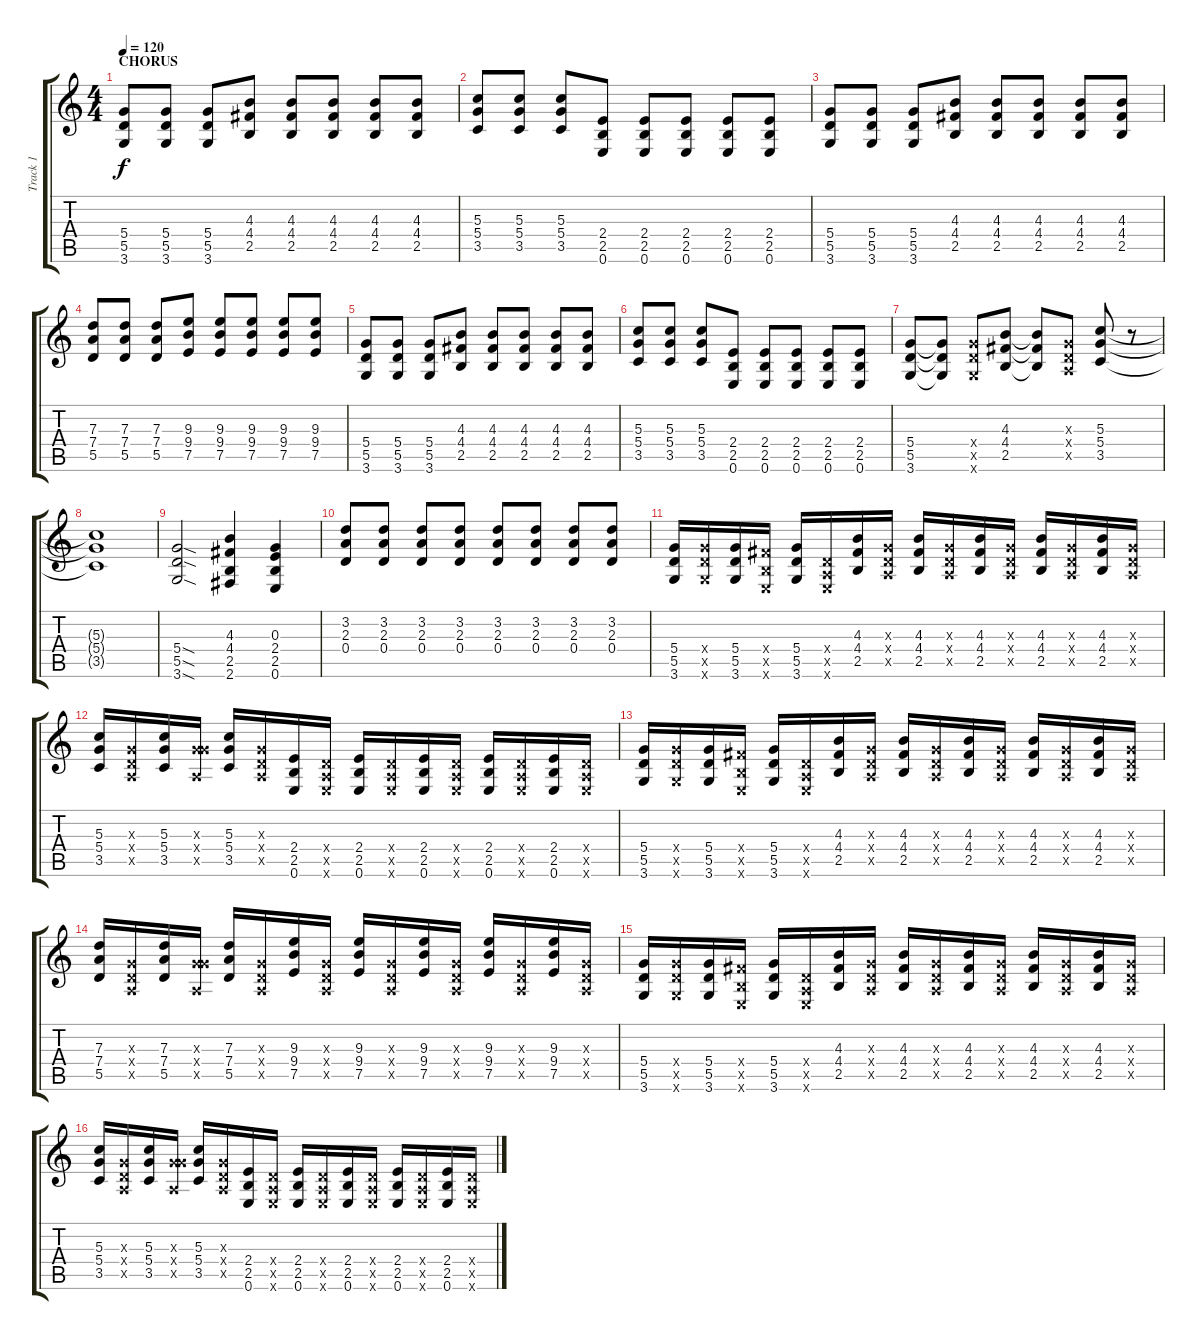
\track ("Track 1" "Track 1") {instrument distortionguitar}
\staff {score tabs}
\tuning (E4 B3 G3 D3 A2 E2) {hide}
\ts (4 4)
\section ("" "CHORUS")
\tempo 120
\clef g2
\ks c
(5.4 5.5 3.6).8{dy f} (5.4 5.5 3.6).8 (5.4 5.5 3.6).8 (4.3 4.4 2.5).8 (4.3 4.4 2.5).8 (4.3 4.4 2.5).8 (4.3 4.4 2.5).8 (4.3 4.4 2.5).8 |
(5.3 5.4 3.5).8 (5.3 5.4 3.5).8 (5.3 5.4 3.5).8 (2.4 2.5 0.6).8 (2.4 2.5 0.6).8 (2.4 2.5 0.6).8 (2.4 2.5 0.6).8 (2.4 2.5 0.6).8 |
(5.4 5.5 3.6).8 (5.4 5.5 3.6).8 (5.4 5.5 3.6).8 (4.3 4.4 2.5).8 (4.3 4.4 2.5).8 (4.3 4.4 2.5).8 (4.3 4.4 2.5).8 (4.3 4.4 2.5).8 |
(7.3 7.4 5.5).8 (7.3 7.4 5.5).8 (7.3 7.4 5.5).8 (9.3 9.4 7.5).8 (9.3 9.4 7.5).8 (9.3 9.4 7.5).8 (9.3 9.4 7.5).8 (9.3 9.4 7.5).8 |
(5.4 5.5 3.6).8 (5.4 5.5 3.6).8 (5.4 5.5 3.6).8 (4.3 4.4 2.5).8 (4.3 4.4 2.5).8 (4.3 4.4 2.5).8 (4.3 4.4 2.5).8 (4.3 4.4 2.5).8 |
(5.3 5.4 3.5).8 (5.3 5.4 3.5).8 (5.3 5.4 3.5).8 (2.4 2.5 0.6).8 (2.4 2.5 0.6).8 (2.4 2.5 0.6).8 (2.4 2.5 0.6).8 (2.4 2.5 0.6).8 |
(5.4 5.5 3.6).8 (5.4{t} 5.5{t} 3.6{t}).8 (5.4{x} 5.5{x} 3.6{x}).8 (4.3 4.4 2.5).8 (4.3{t} 4.4{t} 2.5{t}).8 (0.3{x} 0.4{x} 0.5{x}).8 (5.3 5.4 3.5).8 r.8 |
(5.3{t} 5.4{t} 3.5{t}).1 |
(5.4{sod} 5.5{sod} 3.6{sod}).2 (4.3 4.4 2.5 2.6).4 (0.3 2.4 2.5 0.6).4 |
(3.2 2.3 0.4).8 (3.2 2.3 0.4).8 (3.2 2.3 0.4).8 (3.2 2.3 0.4).8 (3.2 2.3 0.4).8 (3.2 2.3 0.4).8 (3.2 2.3 0.4).8 (3.2 2.3 0.4).8 |
(5.4 5.5 3.6).16 (5.4{x} 5.5{x} 3.6{x}).16 (5.4 5.5 3.6).16 (4.4{x} 2.5{x} 0.6{x}).16 (5.4 5.5 3.6).16 (0.4{x} 0.5{x} 0.6{x}).16 (4.3 4.4 2.5).16 (0.3{x} 0.4{x} 0.5{x}).16 (4.3 4.4 2.5).16 (0.3{x} 0.4{x} 0.5{x}).16 (4.3 4.4 2.5).16 (0.3{x} 0.4{x} 0.5{x}).16 (4.3 4.4 2.5).16 (0.3{x} 0.4{x} 0.5{x}).16 (4.3 4.4 2.5).16 (0.3{x} 0.4{x} 0.5{x}).16 |
(5.3 5.4 3.5).16 (0.3{x} 0.4{x} 0.5{x}).16 (5.3 5.4 3.5).16 (0.3{x} 5.4{x} 0.5{x}).16 (5.3 5.4 3.5).16 (0.3{x} 0.4{x} 0.5{x}).16 (2.4 2.5 0.6).16 (0.4{x} 0.5{x} 0.6{x}).16 (2.4 2.5 0.6).16 (0.4{x} 0.5{x} 0.6{x}).16 (2.4 2.5 0.6).16 (0.4{x} 0.5{x} 0.6{x}).16 (2.4 2.5 0.6).16 (0.4{x} 0.5{x} 0.6{x}).16 (2.4 2.5 0.6).16 (0.4{x} 0.5{x} 0.6{x}).16 |
(5.4 5.5 3.6).16 (5.4{x} 5.5{x} 3.6{x}).16 (5.4 5.5 3.6).16 (4.4{x} 2.5{x} 0.6{x}).16 (5.4 5.5 3.6).16 (0.4{x} 0.5{x} 0.6{x}).16 (4.3 4.4 2.5).16 (0.3{x} 0.4{x} 0.5{x}).16 (4.3 4.4 2.5).16 (0.3{x} 0.4{x} 0.5{x}).16 (4.3 4.4 2.5).16 (0.3{x} 0.4{x} 0.5{x}).16 (4.3 4.4 2.5).16 (0.3{x} 0.4{x} 0.5{x}).16 (4.3 4.4 2.5).16 (0.3{x} 0.4{x} 0.5{x}).16 |
(7.3 7.4 5.5).16 (0.3{x} 0.4{x} 0.5{x}).16 (7.3 7.4 5.5).16 (0.3{x} 5.4{x} 0.5{x}).16 (7.3 7.4 5.5).16 (0.3{x} 0.4{x} 0.5{x}).16 (9.3 9.4 7.5).16 (0.3{x} 0.4{x} 0.5{x}).16 (9.3 9.4 7.5).16 (0.3{x} 0.4{x} 0.5{x}).16 (9.3 9.4 7.5).16 (0.3{x} 0.4{x} 0.5{x}).16 (9.3 9.4 7.5).16 (0.3{x} 0.4{x} 0.5{x}).16 (9.3 9.4 7.5).16 (0.3{x} 0.4{x} 0.5{x}).16 |
(5.4 5.5 3.6).16 (5.4{x} 5.5{x} 3.6{x}).16 (5.4 5.5 3.6).16 (4.4{x} 2.5{x} 0.6{x}).16 (5.4 5.5 3.6).16 (0.4{x} 0.5{x} 0.6{x}).16 (4.3 4.4 2.5).16 (0.3{x} 0.4{x} 0.5{x}).16 (4.3 4.4 2.5).16 (0.3{x} 0.4{x} 0.5{x}).16 (4.3 4.4 2.5).16 (0.3{x} 0.4{x} 0.5{x}).16 (4.3 4.4 2.5).16 (0.3{x} 0.4{x} 0.5{x}).16 (4.3 4.4 2.5).16 (0.3{x} 0.4{x} 0.5{x}).16 |
(5.3 5.4 3.5).16 (0.3{x} 0.4{x} 0.5{x}).16 (5.3 5.4 3.5).16 (0.3{x} 5.4{x} 0.5{x}).16 (5.3 5.4 3.5).16 (0.3{x} 0.4{x} 0.5{x}).16 (2.4 2.5 0.6).16 (0.4{x} 0.5{x} 0.6{x}).16 (2.4 2.5 0.6).16 (0.4{x} 0.5{x} 0.6{x}).16 (2.4 2.5 0.6).16 (0.4{x} 0.5{x} 0.6{x}).16 (2.4 2.5 0.6).16 (0.4{x} 0.5{x} 0.6{x}).16 (2.4 2.5 0.6).16 (0.4{x} 0.5{x} 0.6{x}).16
